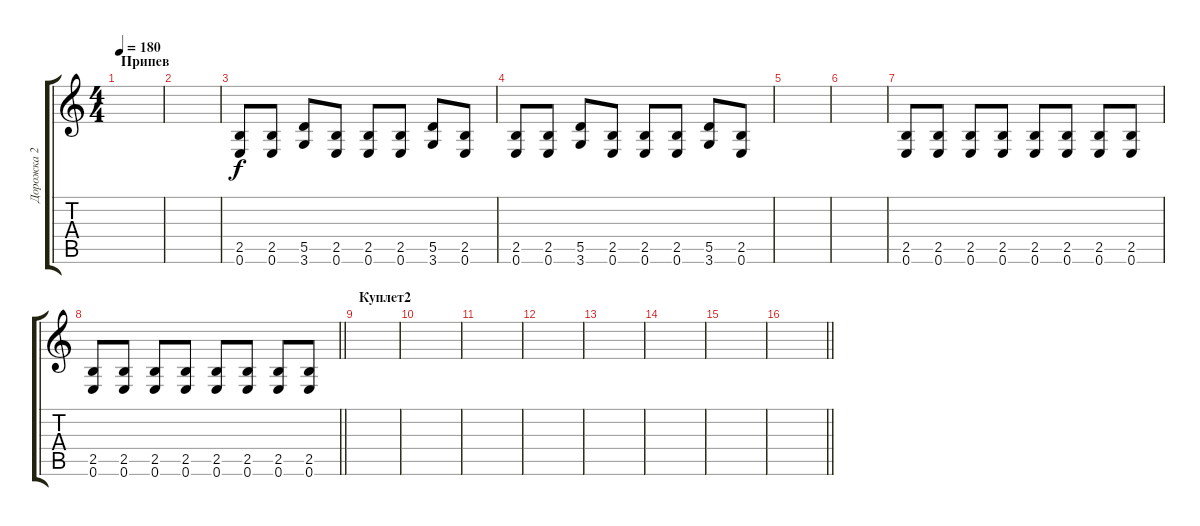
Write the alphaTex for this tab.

\track ("Дорожка 2" "Дорожка 2") {instrument overdrivenguitar}
\staff {score tabs}
\tuning (E4 B3 G3 D3 A2 E2) {hide}
\ts (4 4)
\section ("" "Припев")
\tempo 180
\clef g2
\ks c
|
|
(2.5 0.6).8 (2.5 0.6).8 (5.5 3.6).8 (2.5 0.6).8 (2.5 0.6).8 (2.5 0.6).8 (5.5 3.6).8 (2.5 0.6).8 |
(2.5 0.6).8 (2.5 0.6).8 (5.5 3.6).8 (2.5 0.6).8 (2.5 0.6).8 (2.5 0.6).8 (5.5 3.6).8 (2.5 0.6).8 |
|
|
(2.5 0.6).8 (2.5 0.6).8 (2.5 0.6).8 (2.5 0.6).8 (2.5 0.6).8 (2.5 0.6).8 (2.5 0.6).8 (2.5 0.6).8 |
\barLineRight lightlight
(2.5 0.6).8 (2.5 0.6).8 (2.5 0.6).8 (2.5 0.6).8 (2.5 0.6).8 (2.5 0.6).8 (2.5 0.6).8 (2.5 0.6).8 |
\section ("" "Куплет2")
|
|
|
|
|
|
|
\barLineRight lightlight
